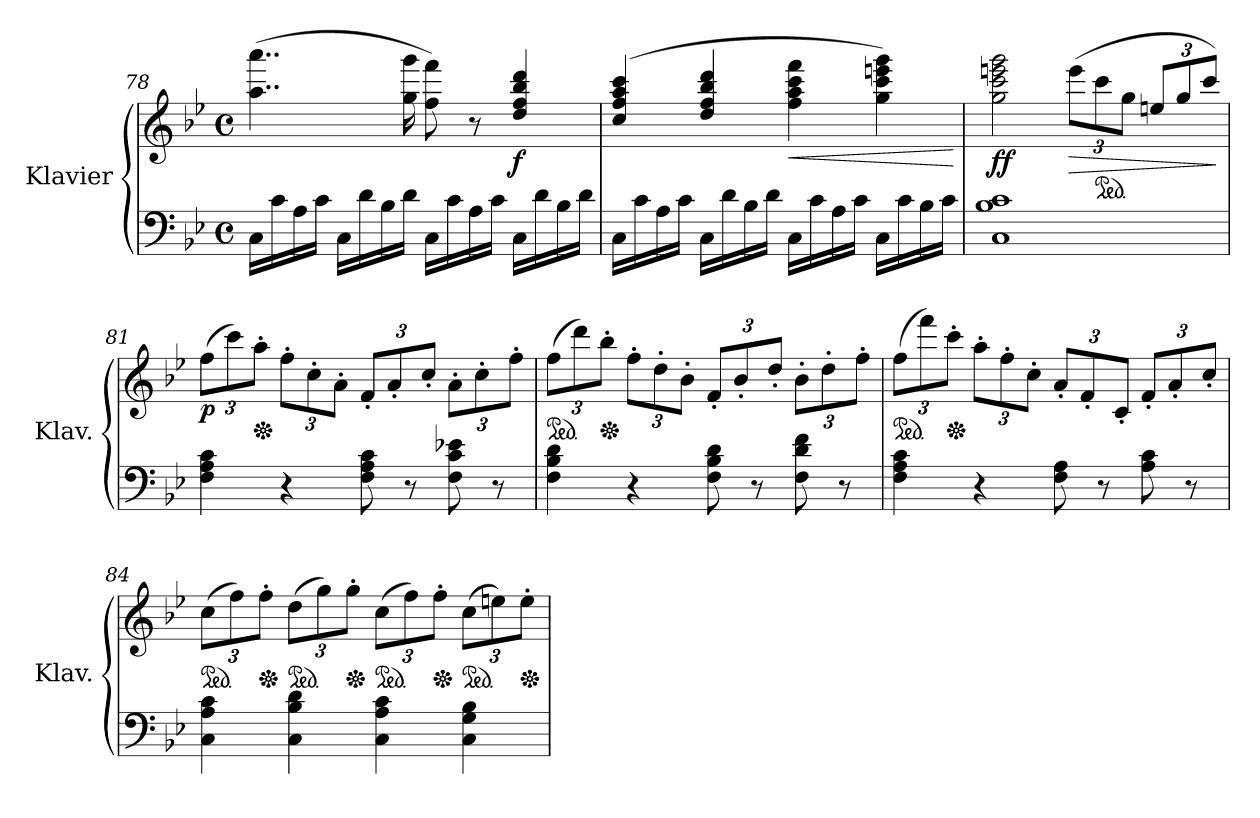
**kern	**kern	**dynam
*part1	*part1	*part1
*staff2	*staff1	*staff1/2
*I"Klavier	*	*
*I'Klav.	*	*
!!LO:LB:g=z
*clefF4	*clefG2	*
*k[b-e-]	*k[b-e-]	*
*M4/4	*M4/4	*
*met(c)	*met(c)	*
=78	=78	=78
16C\LL	(4..aa\ 4..aaa\	.
16c\	.	.
16A\	.	.
16c\JJ	.	.
16C\LL	.	.
16d\	.	.
16B-\	.	.
16d\JJ	16gg\ 16ggg\	.
16C\LL	8ff\ 8fff\)	.
16c\	.	.
16A\	8r	.
16c\JJ	.	.
!	!	!LO:DY:b
16C\LL	4dd/ 4ff/ 4bb-/ 4ddd/	f
16d\	.	.
16B-\	.	.
16d\JJ	.	.
=79	=79	=79
*	*MM118	*
16C\LL	(4cc/ 4ff/ 4aa/ 4ccc/	.
16c\	.	.
16A\	.	.
16c\JJ	.	.
*	*MM116	*
16C\LL	4dd/ 4ff/ 4bb-/ 4ddd/	.
16d\	.	.
16B-\	.	.
16d\JJ	.	.
*	*MM114	*
!	!	!LO:HP:b
16C\LL	4ff\ 4aa\ 4ccc\ 4fff\	<
16c\	.	.
16A\	.	.
16c\JJ	.	.
*	*MM112	*
16C\LL	4gg\ 4ccc\ 4eeen\ 4ggg\)	.
16c\	.	.
16B-\	.	.
16c\JJ	.	.
.	.	[
=80	=80	=80
*	*MM110	*
!	!	!LO:DY:b
1C 1B- 1c	2gg\ 2ccc\ 2eeen\ 2ggg\	ff
*	*Xbrackettup	*
*	*MM116	*
!	!	!LO:HP:b
.	(12eee\L	>
*	*ped	*
.	12ccc\	.
.	12gg\J	.
.	12een/L	.
.	12gg/	.
.	12ccc/J)	.
.	.	]
=81	=81	=81
!	!	!LO:DY:b
4F\ 4A\ 4c\	(12ff\L	p
.	12ccc\)	.
*	*Xped	*
.	12aa'\J	.
4r	12ff'\L	.
.	12cc'\	.
.	12a'\J	.
8F\ 8A\ 8c\	12f'/L	.
.	12a'/	.
8r	.	.
.	12cc'/J	.
8F\ 8c\ 8e-X\	12a'\L	.
.	12cc'\	.
8r	.	.
.	12ff'\J	.
!!LO:LB:g=z
=82	=82	=82
*	*ped	*
4F\ 4B-\ 4d\	(12ff\L	.
.	12ddd\)	.
*	*Xped	*
.	12bb-'\J	.
4r	12ff'\L	.
.	12dd'\	.
.	12b-'\J	.
8F\ 8B-\ 8d\	12f'/L	.
.	12b-'/	.
8r	.	.
.	12dd'/J	.
8F\ 8d\ 8f\	12b-'\L	.
.	12dd'\	.
8r	.	.
.	12ff'\J	.
=83	=83	=83
*	*ped	*
4F\ 4A\ 4c\	(12ff\L	.
.	12fff\)	.
*	*Xped	*
.	12ccc'\J	.
4r	12aa'\L	.
.	12ff'\	.
.	12cc'\J	.
8F\ 8A\	12a'/L	.
.	12f'/	.
8r	.	.
.	12c'/J	.
8A\ 8c\	12f'/L	.
.	12a'/	.
8r	.	.
.	12cc'/J	.
=84	=84	=84
*	*ped	*
4C\ 4A\ 4c\	(12cc\L	.
.	12ff\)	.
*	*Xped	*
.	12ff'\J	.
*	*ped	*
4C\ 4B-\ 4d\	(12dd\L	.
.	12gg\)	.
*	*Xped	*
.	12gg'\J	.
*	*ped	*
4C\ 4A\ 4c\	(12cc\L	.
.	12ff\)	.
*	*Xped	*
.	12ff'\J	.
*	*ped	*
4C\ 4G\ 4B-\	(12cc\L	.
.	12een\)	.
*	*Xped	*
.	12ee'\J	.
=	=	=
*-	*-	*-
